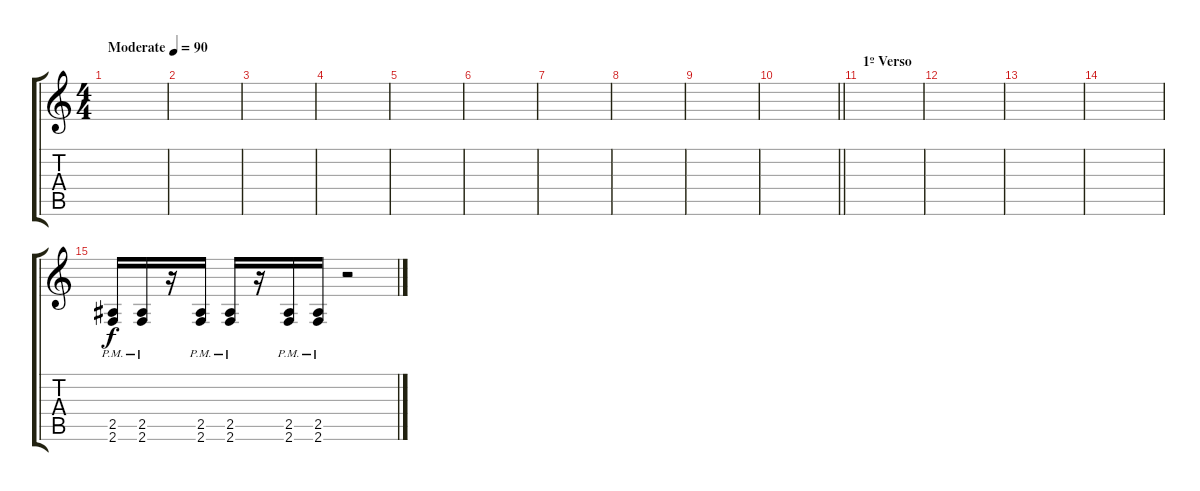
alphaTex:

\track "" {instrument overdrivenguitar}
\staff {score tabs}
\tuning (Eb4 Bb3 Gb3 Db3 Ab2 Eb2) {hide}
\ts (4 4)
\tempo (90 "Moderate")
\clef g2
\ks c
|
|
|
|
|
|
|
|
|
\barLineRight lightlight
|
\section ("" "1º Verso")
|
|
|
|
(2.5{pm} 2.6{pm}).16 (2.5{pm} 2.6{pm}).16 r.16 (2.5{pm} 2.6{pm}).16 (2.5{pm} 2.6{pm}).16 r.16 (2.5{pm} 2.6{pm}).16 (2.5{pm} 2.6{pm}).16 r.2
